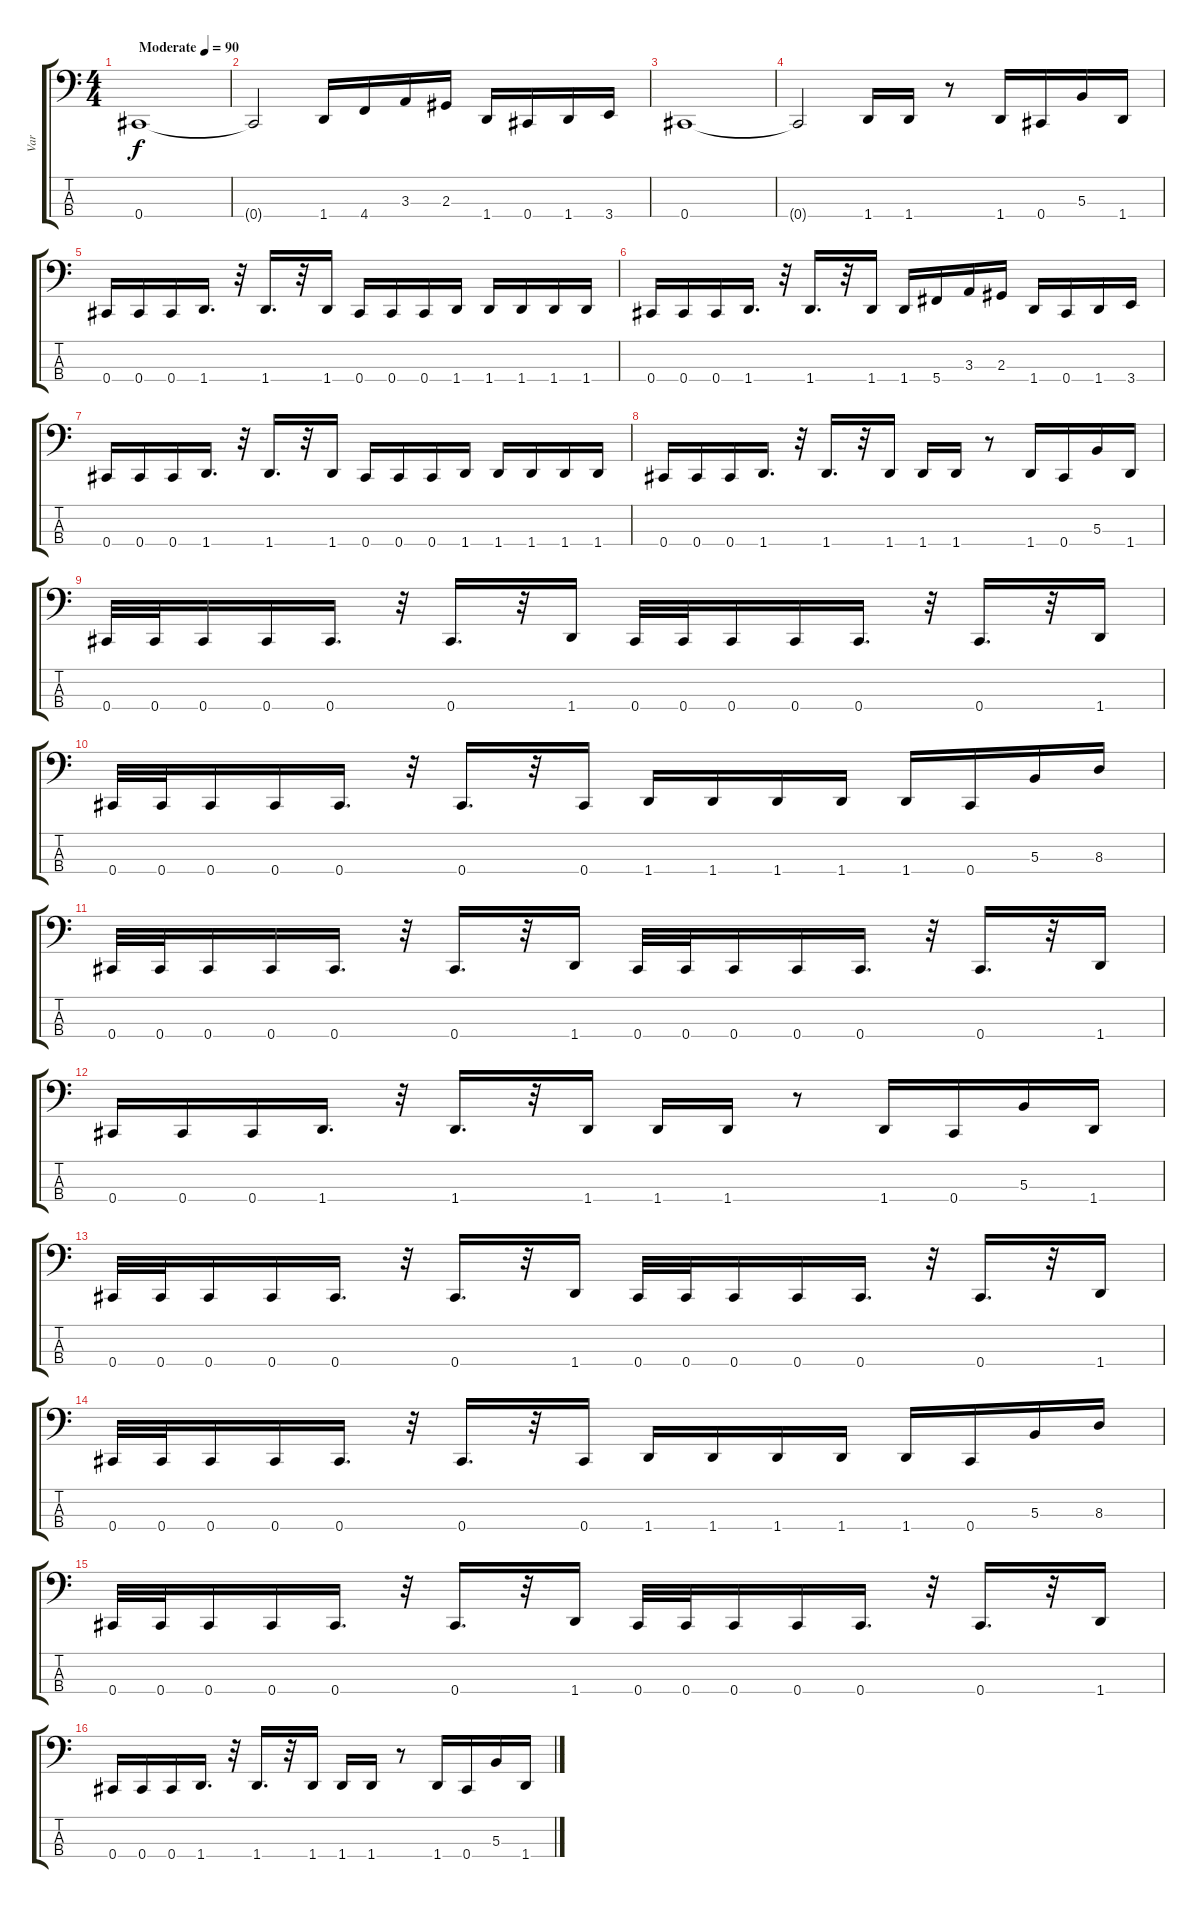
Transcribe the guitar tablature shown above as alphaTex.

\track ("Var" "Var") {instrument electricbassfinger}
\staff {score tabs}
\tuning (E2 B1 Gb1 Db1) {hide}
\ts (4 4)
\tempo (90 "Moderate")
\clef f4
\ks c
0.4.1{dy f instrument electricbassfinger} |
0.4{t}.2 1.4.16 4.4.16 3.3.16 2.3.16 1.4.16 0.4.16 1.4.16 3.4.16 |
0.4.1 |
0.4{t}.2 1.4.16 1.4.16 r.8 1.4.16 0.4.16 5.3.16 1.4.16 |
0.4.16 0.4.16 0.4.16 1.4.16{d} r.32 1.4.16{d} r.32 1.4.16 0.4.16 0.4.16 0.4.16 1.4.16 1.4.16 1.4.16 1.4.16 1.4.16 |
0.4.16 0.4.16 0.4.16 1.4.16{d} r.32 1.4.16{d} r.32 1.4.16 1.4.16 5.4.16 3.3.16 2.3.16 1.4.16 0.4.16 1.4.16 3.4.16 |
0.4.16 0.4.16 0.4.16 1.4.16{d} r.32 1.4.16{d} r.32 1.4.16 0.4.16 0.4.16 0.4.16 1.4.16 1.4.16 1.4.16 1.4.16 1.4.16 |
0.4.16 0.4.16 0.4.16 1.4.16{d} r.32 1.4.16{d} r.32 1.4.16 1.4.16 1.4.16 r.8 1.4.16 0.4.16 5.3.16 1.4.16 |
0.4.32 0.4.32 0.4.16 0.4.16 0.4.16{d} r.32 0.4.16{d} r.32 1.4.16 0.4.32 0.4.32 0.4.16 0.4.16 0.4.16{d} r.32 0.4.16{d} r.32 1.4.16 |
0.4.32 0.4.32 0.4.16 0.4.16 0.4.16{d} r.32 0.4.16{d} r.32 0.4.16 1.4.16 1.4.16 1.4.16 1.4.16 1.4.16 0.4.16 5.3.16 8.3.16 |
0.4.32 0.4.32 0.4.16 0.4.16 0.4.16{d} r.32 0.4.16{d} r.32 1.4.16 0.4.32 0.4.32 0.4.16 0.4.16 0.4.16{d} r.32 0.4.16{d} r.32 1.4.16 |
0.4.16 0.4.16 0.4.16 1.4.16{d} r.32 1.4.16{d} r.32 1.4.16 1.4.16 1.4.16 r.8 1.4.16 0.4.16 5.3.16 1.4.16 |
0.4.32 0.4.32 0.4.16 0.4.16 0.4.16{d} r.32 0.4.16{d} r.32 1.4.16 0.4.32 0.4.32 0.4.16 0.4.16 0.4.16{d} r.32 0.4.16{d} r.32 1.4.16 |
0.4.32 0.4.32 0.4.16 0.4.16 0.4.16{d} r.32 0.4.16{d} r.32 0.4.16 1.4.16 1.4.16 1.4.16 1.4.16 1.4.16 0.4.16 5.3.16 8.3.16 |
0.4.32 0.4.32 0.4.16 0.4.16 0.4.16{d} r.32 0.4.16{d} r.32 1.4.16 0.4.32 0.4.32 0.4.16 0.4.16 0.4.16{d} r.32 0.4.16{d} r.32 1.4.16 |
0.4.16 0.4.16 0.4.16 1.4.16{d} r.32 1.4.16{d} r.32 1.4.16 1.4.16 1.4.16 r.8 1.4.16 0.4.16 5.3.16 1.4.16
